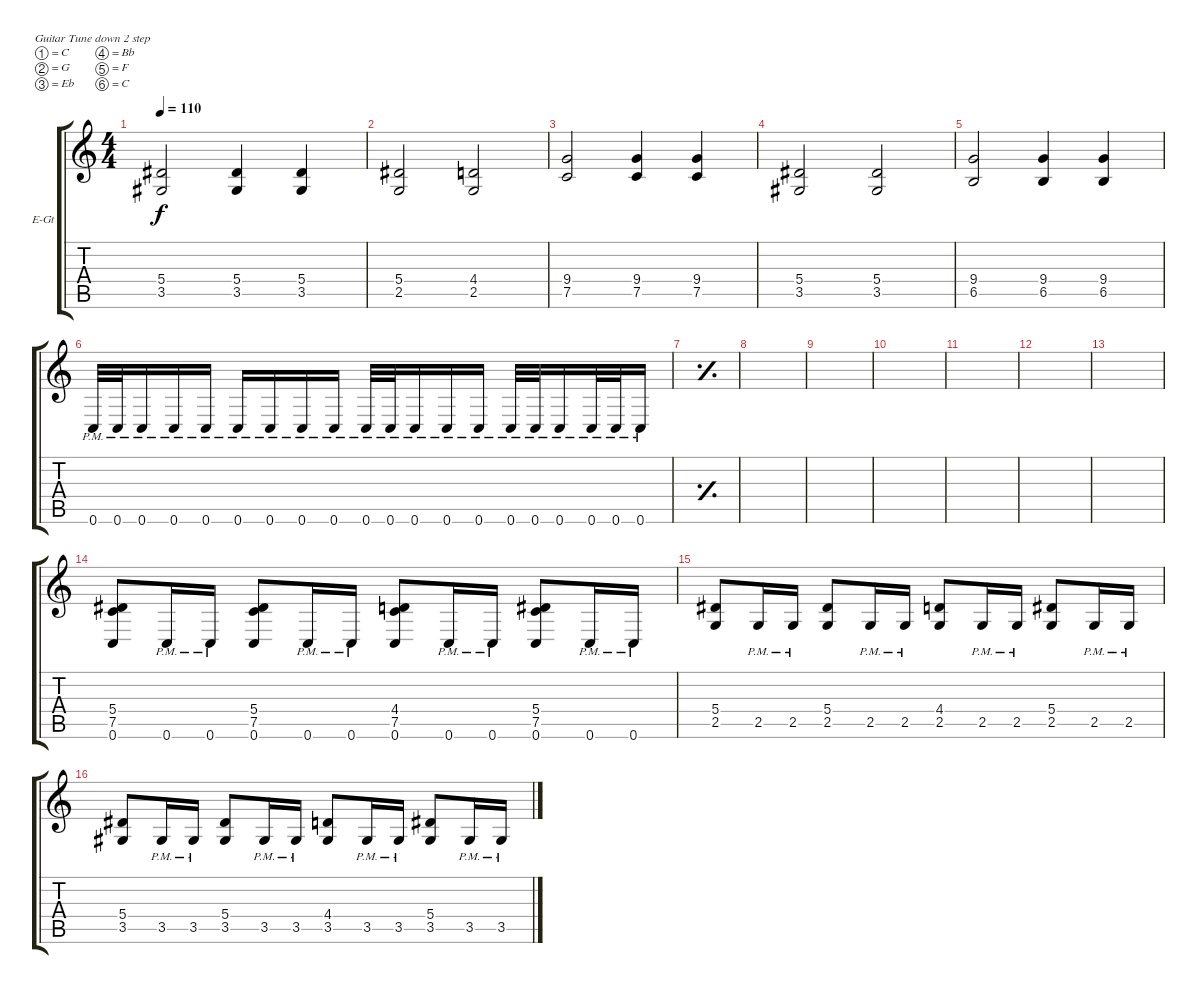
\defaultSystemsLayout 4
\bracketExtendMode groupsimilarinstruments
\firstSystemTrackNameOrientation horizontal
\otherSystemsTrackNameOrientation horizontal
\track ("Electric Guitar 2" "E-Gt") {instrument distortionguitar}
\staff {score tabs}
\tuning (C4 G3 Eb3 Bb2 F2 C2)
\ts (4 4)
\tempo 110
\clef g2
\ks c
(3.5 5.4).2{dy f} (5.4 3.5).4 (5.4 3.5).4 |
(2.5 5.4).2 (2.5 4.4).2 |
(7.5 9.4).2 (7.5 9.4).4 (7.5 9.4).4 |
(3.5 5.4).2 (3.5 5.4).2 |
(6.5 9.4).2 (6.5 9.4).4 (6.5 9.4).4 |
0.6{pm}.32 0.6{pm}.32 0.6{pm}.16 0.6{pm}.16 0.6{pm}.16 0.6{pm}.16 0.6{pm}.16 0.6{pm}.16 0.6{pm}.16 0.6{pm}.32 0.6{pm}.32 0.6{pm}.16 0.6{pm}.16 0.6{pm}.16 0.6{pm}.32 0.6{pm}.32 0.6{pm}.16 0.6{pm}.32 0.6{pm}.32 0.6{pm}.16 |
\simile simple
|
|
|
|
|
|
|
\simile none
(0.6 7.5 5.4).8 0.6{pm}.16 0.6{pm}.16 (0.6 7.5 5.4).8 0.6{pm}.16 0.6{pm}.16 (0.6 7.5 4.4).8 0.6{pm}.16 0.6{pm}.16 (0.6 7.5 5.4).8 0.6{pm}.16 0.6{pm}.16 |
(2.5 5.4).8 2.5{pm}.16 2.5{pm}.16 (2.5 5.4).8 2.5{pm}.16 2.5{pm}.16 (2.5 4.4).8 2.5{pm}.16 2.5{pm}.16 (2.5 5.4).8 2.5{pm}.16 2.5{pm}.16 |
(3.5 5.4).8 3.5{pm}.16 3.5{pm}.16 (3.5 5.4).8 3.5{pm}.16 3.5{pm}.16 (3.5 4.4).8 3.5{pm}.16 3.5{pm}.16 (3.5 5.4).8 3.5{pm}.16 3.5{pm}.16
